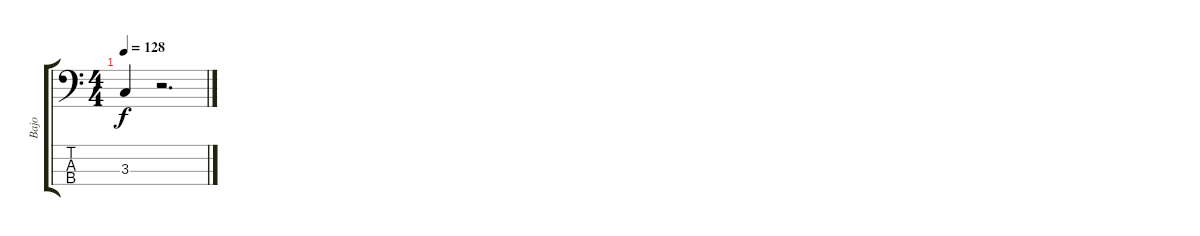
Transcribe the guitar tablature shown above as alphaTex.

\track ("Bajo" "Bajo") {instrument synthbass2}
\staff {score tabs}
\tuning (G2 D2 A1 E1) {hide}
\ts (4 4)
\tempo 128
\clef f4
\ks c
3.3.4{dy f} r.2{d}
